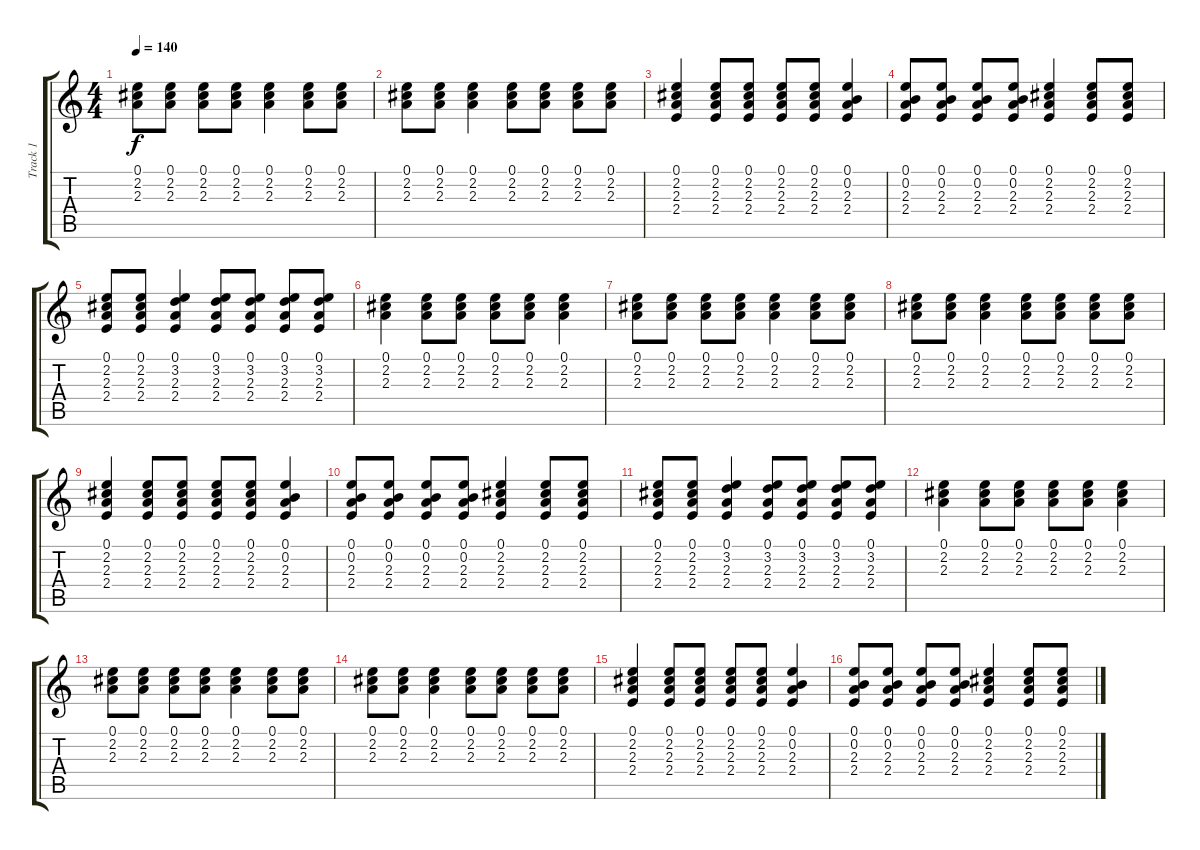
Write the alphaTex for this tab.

\track ("Track 1" "Track 1") {instrument acousticguitarsteel}
\staff {score tabs}
\tuning (E4 B3 G3 D3 A2 E2) {hide}
\ts (4 4)
\tempo 140
\clef g2
\ks c
(0.1 2.2 2.3).8{dy f} (0.1 2.2 2.3).8 (0.1 2.2 2.3).8 (0.1 2.2 2.3).8 (0.1 2.2 2.3).4 (0.1 2.2 2.3).8 (0.1 2.2 2.3).8 |
(0.1 2.2 2.3).8 (0.1 2.2 2.3).8 (0.1 2.2 2.3).4 (0.1 2.2 2.3).8 (0.1 2.2 2.3).8 (0.1 2.2 2.3).8 (0.1 2.2 2.3).8 |
(0.1 2.2 2.3 2.4).4 (0.1 2.2 2.3 2.4).8 (0.1 2.2 2.3 2.4).8 (0.1 2.2 2.3 2.4).8 (0.1 2.2 2.3 2.4).8 (0.1 0.2 2.3 2.4).4 |
(0.1 0.2 2.3 2.4).8 (0.1 0.2 2.3 2.4).8 (0.1 0.2 2.3 2.4).8 (0.1 0.2 2.3 2.4).8 (0.1 2.2 2.3 2.4).4 (0.1 2.2 2.3 2.4).8 (0.1 2.2 2.3 2.4).8 |
(0.1 2.2 2.3 2.4).8 (0.1 2.2 2.3 2.4).8 (0.1 3.2 2.3 2.4).4 (0.1 3.2 2.3 2.4).8 (0.1 3.2 2.3 2.4).8 (0.1 3.2 2.3 2.4).8 (0.1 3.2 2.3 2.4).8 |
(0.1 2.2 2.3).4 (0.1 2.2 2.3).8 (0.1 2.2 2.3).8 (0.1 2.2 2.3).8 (0.1 2.2 2.3).8 (0.1 2.2 2.3).4 |
(0.1 2.2 2.3).8 (0.1 2.2 2.3).8 (0.1 2.2 2.3).8 (0.1 2.2 2.3).8 (0.1 2.2 2.3).4 (0.1 2.2 2.3).8 (0.1 2.2 2.3).8 |
(0.1 2.2 2.3).8 (0.1 2.2 2.3).8 (0.1 2.2 2.3).4 (0.1 2.2 2.3).8 (0.1 2.2 2.3).8 (0.1 2.2 2.3).8 (0.1 2.2 2.3).8 |
(0.1 2.2 2.3 2.4).4 (0.1 2.2 2.3 2.4).8 (0.1 2.2 2.3 2.4).8 (0.1 2.2 2.3 2.4).8 (0.1 2.2 2.3 2.4).8 (0.1 0.2 2.3 2.4).4 |
(0.1 0.2 2.3 2.4).8 (0.1 0.2 2.3 2.4).8 (0.1 0.2 2.3 2.4).8 (0.1 0.2 2.3 2.4).8 (0.1 2.2 2.3 2.4).4 (0.1 2.2 2.3 2.4).8 (0.1 2.2 2.3 2.4).8 |
(0.1 2.2 2.3 2.4).8 (0.1 2.2 2.3 2.4).8 (0.1 3.2 2.3 2.4).4 (0.1 3.2 2.3 2.4).8 (0.1 3.2 2.3 2.4).8 (0.1 3.2 2.3 2.4).8 (0.1 3.2 2.3 2.4).8 |
(0.1 2.2 2.3).4 (0.1 2.2 2.3).8 (0.1 2.2 2.3).8 (0.1 2.2 2.3).8 (0.1 2.2 2.3).8 (0.1 2.2 2.3).4 |
(0.1 2.2 2.3).8 (0.1 2.2 2.3).8 (0.1 2.2 2.3).8 (0.1 2.2 2.3).8 (0.1 2.2 2.3).4 (0.1 2.2 2.3).8 (0.1 2.2 2.3).8 |
(0.1 2.2 2.3).8 (0.1 2.2 2.3).8 (0.1 2.2 2.3).4 (0.1 2.2 2.3).8 (0.1 2.2 2.3).8 (0.1 2.2 2.3).8 (0.1 2.2 2.3).8 |
(0.1 2.2 2.3 2.4).4 (0.1 2.2 2.3 2.4).8 (0.1 2.2 2.3 2.4).8 (0.1 2.2 2.3 2.4).8 (0.1 2.2 2.3 2.4).8 (0.1 0.2 2.3 2.4).4 |
(0.1 0.2 2.3 2.4).8 (0.1 0.2 2.3 2.4).8 (0.1 0.2 2.3 2.4).8 (0.1 0.2 2.3 2.4).8 (0.1 2.2 2.3 2.4).4 (0.1 2.2 2.3 2.4).8 (0.1 2.2 2.3 2.4).8
